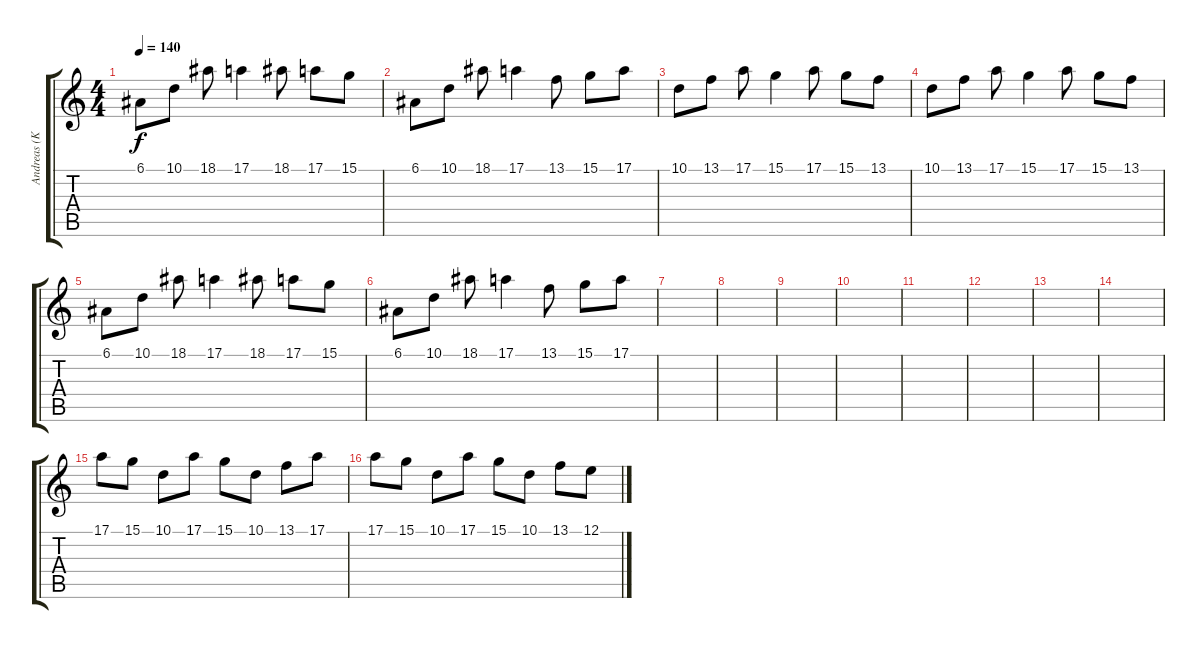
\track ("Andreas (Keyboard)" "Andreas (K") {instrument orchestralharp}
\staff {score tabs}
\tuning (E4 B3 G3 D3 A2 E2) {hide}
\ts (4 4)
\tempo 140
\clef g2
\ks c
6.1.8{dy f} 10.1.8 18.1.8 17.1.4 18.1.8 17.1.8 15.1.8 |
6.1.8 10.1.8 18.1.8 17.1.4 13.1.8 15.1.8 17.1.8 |
10.1.8 13.1.8 17.1.8 15.1.4 17.1.8 15.1.8 13.1.8 |
10.1.8 13.1.8 17.1.8 15.1.4 17.1.8 15.1.8 13.1.8 |
6.1.8 10.1.8 18.1.8 17.1.4 18.1.8 17.1.8 15.1.8 |
6.1.8 10.1.8 18.1.8 17.1.4 13.1.8 15.1.8 17.1.8 |
|
|
|
|
|
|
|
|
17.1.8 15.1.8 10.1.8 17.1.8 15.1.8 10.1.8 13.1.8 17.1.8 |
17.1.8 15.1.8 10.1.8 17.1.8 15.1.8 10.1.8 13.1.8 12.1.8
